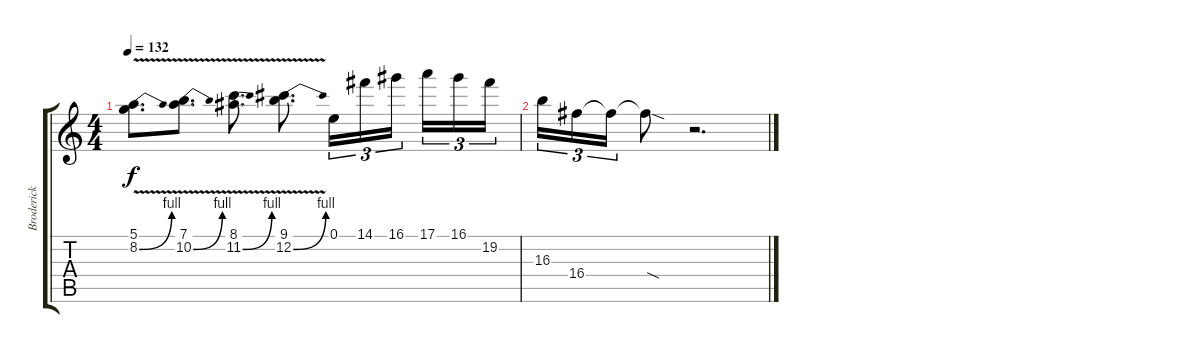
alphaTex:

\track ("Broderick Lead" "Broderick ") {instrument distortionguitar}
\staff {score tabs}
\tuning (E4 B3 G3 D3 A2 E2) {hide}
\ts (4 4)
\tempo 132
\clef g2
\ks c
(5.1 8.2{be (bend 0 0 60 4) v}).8{d dy f} (7.1 10.2{be (bend 0 0 60 4) v}).8{d} (8.1 11.2{be (bend 0 0 60 4) v}).8{d} (9.1 12.2{be (bend 0 0 60 4) v}).8{d} 0.1.16{tu (3 2)} 14.1.16{tu (3 2)} 16.1.16{tu (3 2) beam splitsecondary} 17.1.16{tu (3 2)} 16.1.16{tu (3 2)} 19.2.16{tu (3 2)} |
16.3.16{tu (3 2)} 16.4.16{tu (3 2)} 16.4{t}.16{tu (3 2)} 16.4{sod t}.8 r.2{d}
